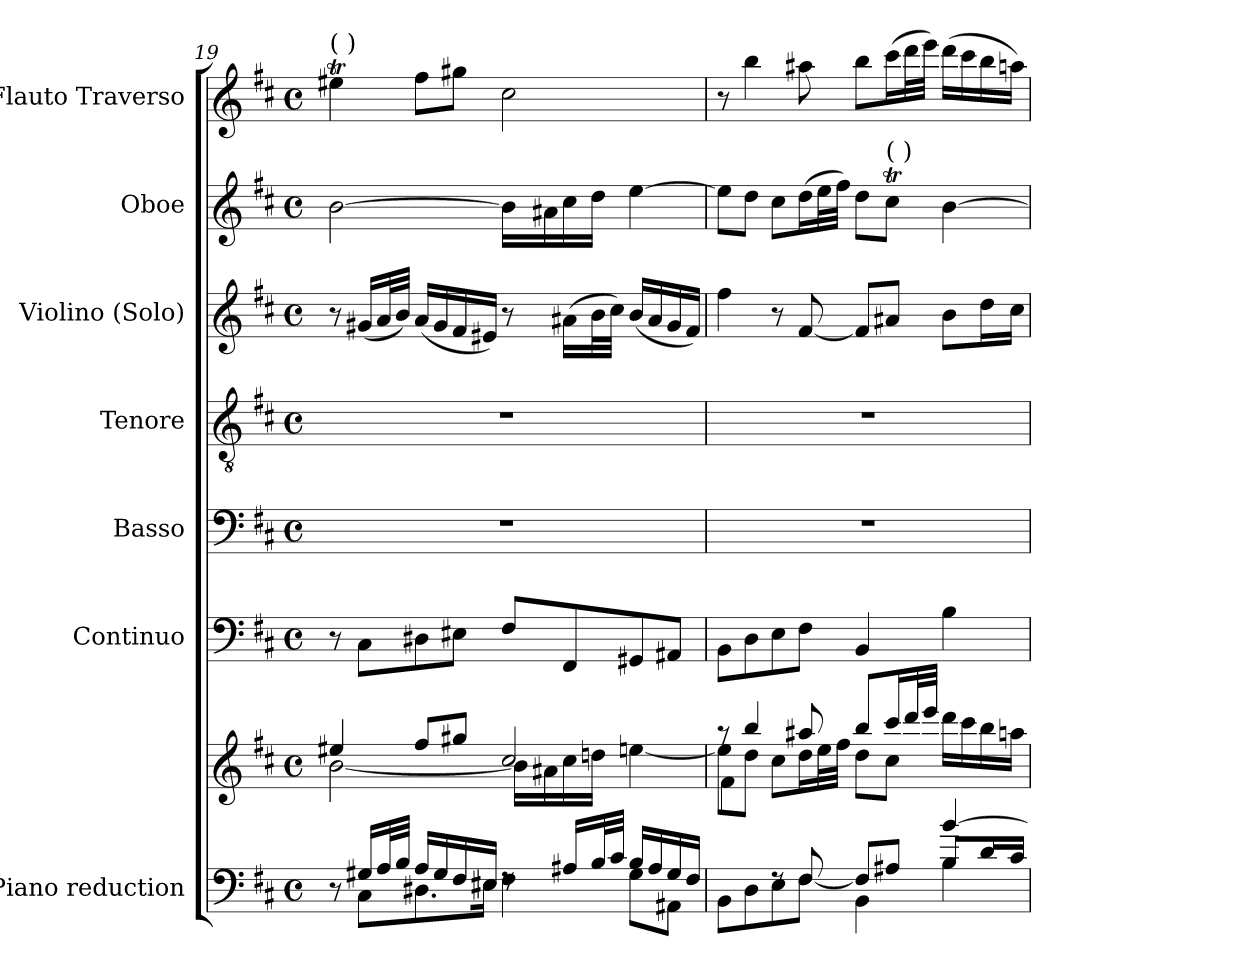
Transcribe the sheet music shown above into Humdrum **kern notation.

**kern	**kern	**kern	**kern	**kern	**kern	**kern	**kern
*part7	*part7	*part6	*part5	*part4	*part3	*part2	*part1
*staff8	*staff7	*staff6	*staff5	*staff4	*staff3	*staff2	*staff1
*I"Piano reduction	*	*I"Continuo	*I"Basso	*I"Tenore	*I"Violino (Solo)	*I"Oboe	*I"Flauto Traverso
*I'Pno	*	*	*	*	*I'Vln	*I'Ob	*I'Fl
*clefF4	*clefG2	*clefF4	*clefF4	*clefGv2	*clefG2	*clefG2	*clefG2
*k[f#c#]	*k[f#c#]	*k[f#c#]	*k[f#c#]	*k[f#c#]	*k[f#c#]	*k[f#c#]	*k[f#c#]
*M4/4	*M4/4	*M4/4	*M4/4	*M4/4	*M4/4	*M4/4	*M4/4
*met(c)	*met(c)	*met(c)	*met(c)	*met(c)	*met(c)	*met(c)	*met(c)
=19	=19	=19	=19	=19	=19	=19	=19
*^	*^	*	*	*	*	*	*
!	!	!	!	!	!	!	!	!	!LO:TX:a:t=(     )
8r	8ryy	4ee#X/	[2b\	8r	1r	1r	8r	[2b\	4ee#Xt\
16G#X/LL	8C#\L	.	.	8C#\L	.	.	(<16g#X/LL	.	.
32A/L	.	.	.	.	.	.	32a/L	.	.
32B/JJJ	.	.	.	.	.	.	32b/JJJ)	.	.
16A/LL	8.D#X\	8ff#/L	.	8D#X\	.	.	(<16a/LL	.	8ff#\L
16G#/	.	.	.	.	.	.	16g#/	.	.
16F#/	.	8gg#X/J	.	8E#X\J	.	.	16f#/	.	8gg#X\J
16E#X/JJ	16E#\Jk	.	.	.	.	.	16e#X/JJ)	.	.
8rF	4F#\	2cc#/	16b\LL]	8F#/L	.	.	8r	16b\LL]	2cc#\
.	.	.	16a#X\	.	.	.	.	16a#X\	.
16A#X/LL	.	.	16cc#\	8FF#/	.	.	(>16a#X\LL	16cc#\	.
32B/L	.	.	16ddn\JJ	.	.	.	32b\L	16dd\JJ	.
32c#/JJJ	.	.	.	.	.	.	32cc#\JJJ)	.	.
16B/LL	8G#\L	.	[4een\	8GG#X/	.	.	(<16b/LL	[4ee\	.
16A#/	.	.	.	.	.	.	16a#/	.	.
16G#/	8AA#X\J	.	.	8AA#X/J	.	.	16g#/	.	.
16F#/JJ	.	.	.	.	.	.	16f#/JJ)	.	.
=20	=20	=20	=20	=20	=20	=20	=20	=20	=20
*	*^	*	*^	*	*	*	*	*	*
2.ryy	4ryy	8BB\L	8raa	8ee\L]	4f#\	8BB\L	1r	1r	4ff#\	8ee\L]	8r
.	.	8D\	4bb/	8dd\J	.	8D\	.	.	.	8dd\J	4bb\
.	8rF	8E\	.	8cc#\L	2.ryy	8E\	.	.	8r	8cc#\L	.
.	[8F#/	8F#\J	8aa#X/	16dd\L	.	8F#\J	.	.	[8f#/	(>16dd\L	8aa#X\
.	.	.	.	32ee\L	.	.	.	.	.	32ee\L	.
.	.	.	.	32ff#\JJJ	.	.	.	.	.	32ff#\JJJ)	.
.	8F#/L]	4BB\	8bb/L	8dd\L	.	4BB/	.	.	8f#/L]	8dd\L	8bb\L
!	!	!	!	!	!	!	!	!	!	!LO:TX:a:t=(    )	!
.	8A#X/J	.	16ccc#/L	8cc#\J	.	.	.	.	8a#X/J	8cc#t\J	(>16ccc#\L
.	.	.	32ddd/L	.	.	.	.	.	.	.	32ddd\L
.	.	.	32eee/JJJ	.	.	.	.	.	.	.	32eee\JJJ)
[4b/	8B/L	4B\	16ddd\LL	4ryy	.	4B\	.	.	8b\L	[4b\	(>16ddd\LL
.	.	.	16ccc#\	.	.	.	.	.	.	.	16ccc#\
.	16d/L	.	16bb\	.	.	.	.	.	16dd\L	.	16bb\
.	16c#/JJ	.	16aan\JJ	.	.	.	.	.	16cc#\JJ	.	16aan\JJ)
*v	*v	*v	*	*	*	*	*	*	*	*	*
*	*v	*v	*v	*	*	*	*	*	*
=	=	=	=	=	=	=	=
*-	*-	*-	*-	*-	*-	*-	*-
